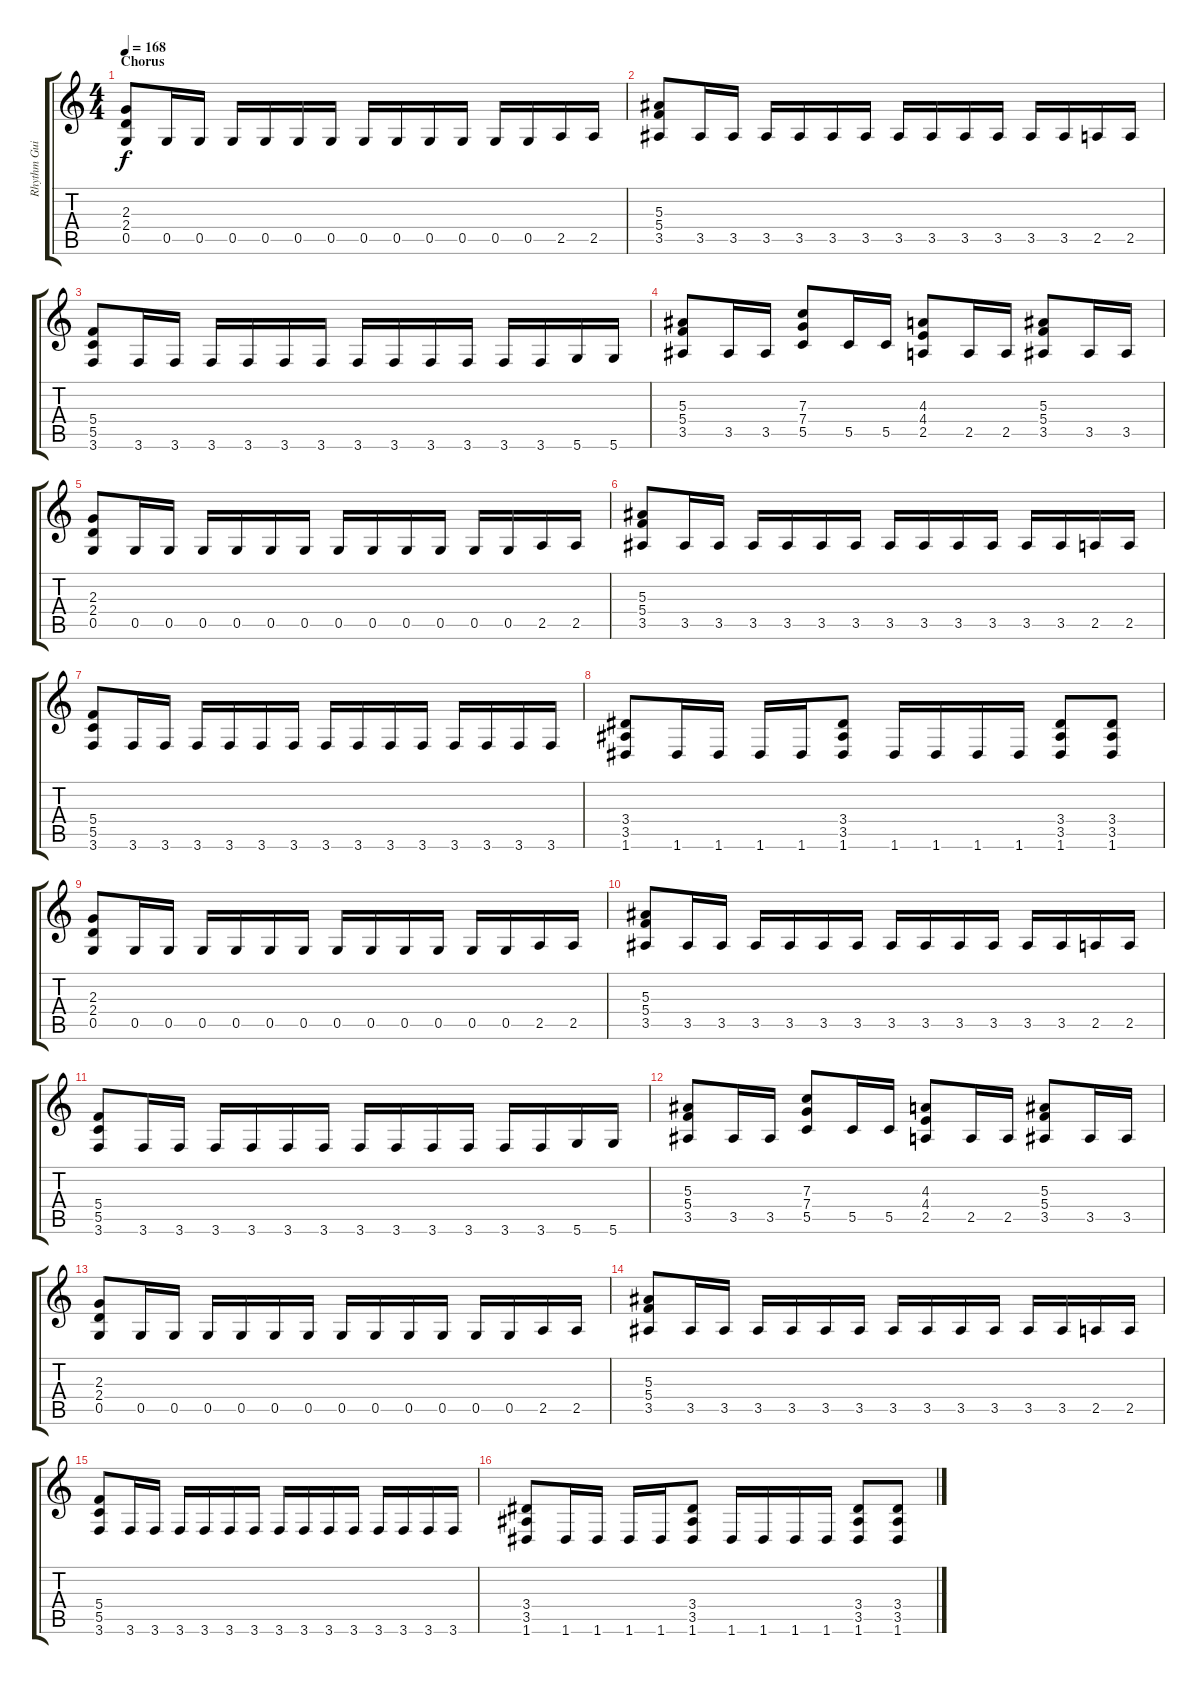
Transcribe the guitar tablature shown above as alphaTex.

\track ("Rhythm Guitar" "Rhythm Gui") {instrument distortionguitar}
\staff {score tabs}
\tuning (D4 A3 F3 C3 G2 D2) {hide}
\ts (4 4)
\section ("" "Chorus")
\tempo 168
\clef g2
\ks c
(2.3 2.4 0.5).8{dy f} 0.5.16 0.5.16 0.5.16 0.5.16 0.5.16 0.5.16 0.5.16 0.5.16 0.5.16 0.5.16 0.5.16 0.5.16 2.5.16 2.5.16 |
(5.3 5.4 3.5).8 3.5.16 3.5.16 3.5.16 3.5.16 3.5.16 3.5.16 3.5.16 3.5.16 3.5.16 3.5.16 3.5.16 3.5.16 2.5.16 2.5.16 |
(5.4 5.5 3.6).8 3.6.16 3.6.16 3.6.16 3.6.16 3.6.16 3.6.16 3.6.16 3.6.16 3.6.16 3.6.16 3.6.16 3.6.16 5.6.16 5.6.16 |
(5.3 5.4 3.5).8 3.5.16 3.5.16 (7.3 7.4 5.5).8 5.5.16 5.5.16 (4.3 4.4 2.5).8 2.5.16 2.5.16 (5.3 5.4 3.5).8 3.5.16 3.5.16 |
(2.3 2.4 0.5).8 0.5.16 0.5.16 0.5.16 0.5.16 0.5.16 0.5.16 0.5.16 0.5.16 0.5.16 0.5.16 0.5.16 0.5.16 2.5.16 2.5.16 |
(5.3 5.4 3.5).8 3.5.16 3.5.16 3.5.16 3.5.16 3.5.16 3.5.16 3.5.16 3.5.16 3.5.16 3.5.16 3.5.16 3.5.16 2.5.16 2.5.16 |
(5.4 5.5 3.6).8 3.6.16 3.6.16 3.6.16 3.6.16 3.6.16 3.6.16 3.6.16 3.6.16 3.6.16 3.6.16 3.6.16 3.6.16 3.6.16 3.6.16 |
(3.4 3.5 1.6).8 1.6.16 1.6.16 1.6.16 1.6.16 (3.4 3.5 1.6).8 1.6.16 1.6.16 1.6.16 1.6.16 (3.4 3.5 1.6).8 (3.4 3.5 1.6).8 |
(2.3 2.4 0.5).8 0.5.16 0.5.16 0.5.16 0.5.16 0.5.16 0.5.16 0.5.16 0.5.16 0.5.16 0.5.16 0.5.16 0.5.16 2.5.16 2.5.16 |
(5.3 5.4 3.5).8 3.5.16 3.5.16 3.5.16 3.5.16 3.5.16 3.5.16 3.5.16 3.5.16 3.5.16 3.5.16 3.5.16 3.5.16 2.5.16 2.5.16 |
(5.4 5.5 3.6).8 3.6.16 3.6.16 3.6.16 3.6.16 3.6.16 3.6.16 3.6.16 3.6.16 3.6.16 3.6.16 3.6.16 3.6.16 5.6.16 5.6.16 |
(5.3 5.4 3.5).8 3.5.16 3.5.16 (7.3 7.4 5.5).8 5.5.16 5.5.16 (4.3 4.4 2.5).8 2.5.16 2.5.16 (5.3 5.4 3.5).8 3.5.16 3.5.16 |
(2.3 2.4 0.5).8 0.5.16 0.5.16 0.5.16 0.5.16 0.5.16 0.5.16 0.5.16 0.5.16 0.5.16 0.5.16 0.5.16 0.5.16 2.5.16 2.5.16 |
(5.3 5.4 3.5).8 3.5.16 3.5.16 3.5.16 3.5.16 3.5.16 3.5.16 3.5.16 3.5.16 3.5.16 3.5.16 3.5.16 3.5.16 2.5.16 2.5.16 |
(5.4 5.5 3.6).8 3.6.16 3.6.16 3.6.16 3.6.16 3.6.16 3.6.16 3.6.16 3.6.16 3.6.16 3.6.16 3.6.16 3.6.16 3.6.16 3.6.16 |
(3.4 3.5 1.6).8 1.6.16 1.6.16 1.6.16 1.6.16 (3.4 3.5 1.6).8 1.6.16 1.6.16 1.6.16 1.6.16 (3.4 3.5 1.6).8 (3.4 3.5 1.6).8
